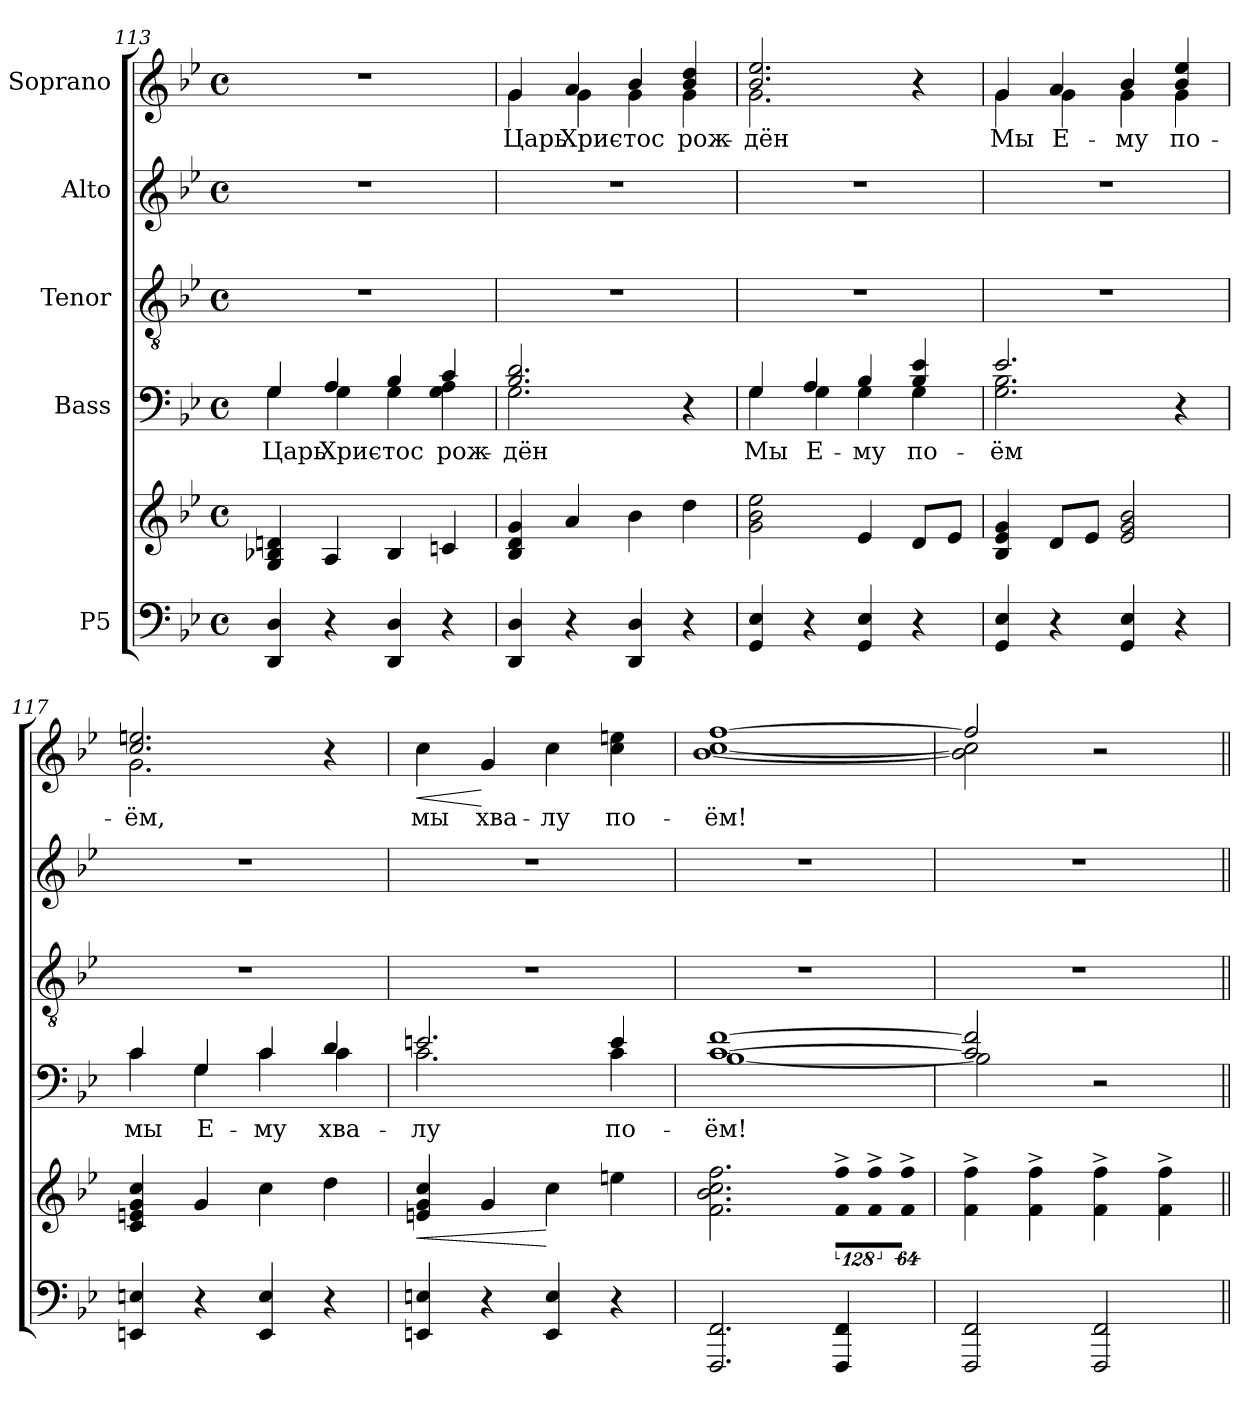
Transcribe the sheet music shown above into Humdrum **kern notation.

**kern	**kern	**dynam	**kern	**text	**kern	**kern	**kern	**text	**dynam
*part5	*part5	*part5	*part4	*part4	*part3	*part2	*part1	*part1	*part1
*staff6	*staff5	*staff5/6	*staff4	*staff4	*staff3	*staff2	*staff1	*staff1	*staff1
*I"P5	*	*	*I"Bass	*	*I"Tenor	*I"Alto	*I"Soprano	*	*
*clefF4	*clefG2	*	*clefF4	*	*clefGv2	*clefG2	*clefG2	*	*
*	*	*	*	*	*ITrd7c12	*	*	*	*
*k[b-e-]	*k[b-e-]	*	*k[b-e-]	*	*k[b-e-]	*k[b-e-]	*k[b-e-]	*	*
*B-:	*B-:	*	*B-:	*	*B-:	*B-:	*B-:	*	*
*M4/4	*M4/4	*	*M4/4	*	*M4/4	*M4/4	*M4/4	*	*
*met(c)	*met(c)	*	*met(c)	*	*met(c)	*met(c)	*met(c)	*	*
=113	=113	=113	=113	=113	=113	=113	=113	=113	=113
!	!	!	!	!LO:LY:b:color=#000000	!	!	!	!	!
*	*	*	*^	*	*	*	*	*	*
4DDi/ 4Di	4Gi/ 4B-Xi 4dni	.	4Gi/	4Gi\	-Царь	1r	1r	1r	.	.
!	!	!	!	!	!LO:LY:b:color=#000000	!	!	!	!	!
4r	4Ai/	.	4Ai/	4Gi\	Хрис-	.	.	.	.	.
!	!	!	!	!	!LO:LY:b:color=#000000	!	!	!	!	!
4DDi/ 4Di	4B-i/	.	4B-i/	4Gi\	-тос	.	.	.	.	.
!	!	!	!	!	!LO:LY:b:color=#000000	!	!	!	!	!
4r	4cni/	.	4ci/	4Gi\ 4Ai	рож-	.	.	.	.	.
!!LO:PB:g=z
=114	=114	=114	=114	=114	=114	=114	=114	=114	=114	=114
!	!	!	!	!	!LO:LY:b:color=#000000	!	!	!	!	!
!	!	!	!	!	!	!	!	!	!LO:LY:b:color=#000000	!
*	*	*	*	*	*	*	*	*^	*	*
4DDi/ 4Di	4B-i/ 4di 4gi	.	2.B-i/ 2.di	2.Gi\	-дён	1r	1r	4gi/	4gi\	Царь	.
!	!	!	!	!	!	!	!	!	!	!LO:LY:b:color=#000000	!
4r	4ai/	.	.	.	.	.	.	4ai/	4gi\	Хрис-	.
!	!	!	!	!	!	!	!	!	!	!LO:LY:b:color=#000000	!
4DDi/ 4Di	4b-i\	.	.	.	.	.	.	4b-i/	4gi\	-тос	.
!	!	!	!	!	!	!	!	!	!	!LO:LY:b:color=#000000	!
4r	4ddi\	.	4r	4ryy	.	.	.	4b-i/ 4ddi	4gi\	рож-	.
=115	=115	=115	=115	=115	=115	=115	=115	=115	=115	=115	=115
!	!	!	!	!	!LO:LY:b:color=#000000	!	!	!	!	!	!
!	!	!	!	!	!	!	!	!	!	!LO:LY:b:color=#000000	!
4GGi/ 4E-i	2gi\ 2b-i 2ee-i	.	4Gi/	4Gi\	Мы	1r	1r	2.b-i/ 2.ee-i	2.gi\	-дён	.
!	!	!	!	!	!LO:LY:b:color=#000000	!	!	!	!	!	!
4r	.	.	4Ai/	4Gi\	Е-	.	.	.	.	.	.
!	!	!	!	!	!LO:LY:b:color=#000000	!	!	!	!	!	!
4GGi/ 4E-i	4e-i/	.	4B-i/	4Gi\	-му	.	.	.	.	.	.
!	!	!	!	!	!LO:LY:b:color=#000000	!	!	!	!	!	!
4r	8di/L	.	4B-i/ 4e-i	4Gi\	по-	.	.	4r	4ryy	.	.
.	8e-i/J	.	.	.	.	.	.	.	.	.	.
=116	=116	=116	=116	=116	=116	=116	=116	=116	=116	=116	=116
!	!	!	!	!	!LO:LY:b:color=#000000	!	!	!	!	!	!
!	!	!	!	!	!	!	!	!	!	!LO:LY:b:color=#000000	!
4GGi/ 4E-i	4B-i/ 4e-i 4gi	.	2.e-i/	2.Gi\ 2.B-i	-ём	1r	1r	4gi/	4gi\	Мы	.
!	!	!	!	!	!	!	!	!	!	!LO:LY:b:color=#000000	!
4r	8di/L	.	.	.	.	.	.	4ai/	4gi\	Е-	.
.	8e-i/J	.	.	.	.	.	.	.	.	.	.
!	!	!	!	!	!	!	!	!	!	!LO:LY:b:color=#000000	!
4GGi/ 4E-i	2e-i/ 2gi 2b-i	.	.	.	.	.	.	4b-i/	4gi\	-му	.
!	!	!	!	!	!	!	!	!	!	!LO:LY:b:color=#000000	!
4r	.	.	4r	4ryy	.	.	.	4b-i/ 4ee-i	4gi\	по-	.
=117	=117	=117	=117	=117	=117	=117	=117	=117	=117	=117	=117
!	!	!	!	!	!LO:LY:b:color=#000000	!	!	!	!	!	!
!	!	!	!	!	!	!	!	!	!	!LO:LY:b:color=#000000	!
4EEni/ 4Eni	4ci/ 4eni 4gi 4cci	.	4ci/	4ci\	мы	1r	1r	2.cci/ 2.eeni	2.gi\	-ём,	.
!	!	!	!	!	!LO:LY:b:color=#000000	!	!	!	!	!	!
4r	4gi/	.	4Gi/	4Gi\	Е-	.	.	.	.	.	.
!	!	!	!	!	!LO:LY:b:color=#000000	!	!	!	!	!	!
4EEi/ 4Ei	4cci\	.	4ci/	4ci\	-му	.	.	.	.	.	.
!	!	!	!	!	!LO:LY:b:color=#000000	!	!	!	!	!	!
4r	4ddi\	.	4di/	4ci\	хва-	.	.	4r	4ryy	.	.
=118	=118	=118	=118	=118	=118	=118	=118	=118	=118	=118	=118
!	!	!LO:HP:b	!	!	!	!	!	!	!	!	!
*	*	*	*	*	*	*	*	*v	*v	*	*
*	*	*	*	*	*	*	*	*^	*	*
!	!	!	!	!	!LO:LY:b:color=#000000	!	!	!	!	!	!
*	*	*	*	*	*	*	*	*v	*v	*	*
*	*	*	*	*	*	*	*	*^	*	*
!	!	!	!	!	!	!	!	!	!	!LO:LY:b:color=#000000	!LO:HP:b
*	*	*	*	*	*	*	*	*v	*v	*	*
4EEni/ 4Eni	4eni/ 4gi 4cci	<	2.eni/	2.ci\	-лу	1r	1r	4cci\	мы	<
!	!	!	!	!	!	!	!	!	!LO:LY:b:color=#000000	!
4r	4gi/	.	.	.	.	.	.	4gi/	хва-	[
!	!	!	!	!	!	!	!	!	!LO:LY:b:color=#000000	!
4EEi/ 4Ei	4cci\	[	.	.	.	.	.	4cci\	-лу	.
!	!	!	!	!	!LO:LY:b:color=#000000	!	!	!	!	!
!	!	!	!	!	!	!	!	!	!LO:LY:b:color=#000000	!
4r	4eeni\	.	4ei/	4ci\	по-	.	.	4cci\ 4eeni	по-	.
!!LO:LB:g=z
=119	=119	=119	=119	=119	=119	=119	=119	=119	=119	=119
!	!	!	!	!	!LO:LY:b:color=#000000	!	!	!	!	!
!	!	!	!	!	!	!	!	!LO:TX:a:i:t=molto rit.	!	!
!	!	!	!	!	!	!	!	!	!LO:LY:b:color=#000000	!
*	*	*	*	*	*	*	*	*^	*	*
2.FFFi/ 2.FFi	2.fi\ 2.b-i 2.cci 2.ffi	.	[1ci [1fi	[1B-i	-ём!	1r	1r	[1ffi	[1b-i [1cci	-ём!	.
!	!LO:N:vis=8	!	!	!	!	!	!	!	!	!	!
4FFFi/ 4FFi	1024%85fi\^ 1024%85ffi^L	.	.	.	.	.	.	.	.	.	.
!	!LO:N:vis=8	!	!	!	!	!	!	!	!	!	!
.	1024%85fi\^ 1024%85ffi^	.	.	.	.	.	.	.	.	.	.
!	!LO:N:vis=8	!	!	!	!	!	!	!	!	!	!
.	512%43fi\^ 512%43ffi^J	.	.	.	.	.	.	.	.	.	.
=120	=120	=120	=120	=120	=120	=120	=120	=120	=120	=120	=120
2FFFi/ 2FFi	4fi\^ 4ffi^	.	2ci/] 2fi]	2B-i\]	.	1r	1r	2ffi/]	2b-i\] 2cci]	.	.
.	4fi\^ 4ffi^	.	.	.	.	.	.	.	.	.	.
2FFFi/ 2FFi	4fi\^ 4ffi^	.	2r	2ryy	.	.	.	2r	2ryy	.	.
.	4fi\^ 4ffi^	.	.	.	.	.	.	.	.	.	.
*	*	*	*v	*v	*	*	*	*v	*v	*	*
=||	=||	=||	=||	=||	=||	=||	=||	=||	=||
*-	*-	*-	*-	*-	*-	*-	*-	*-	*-
